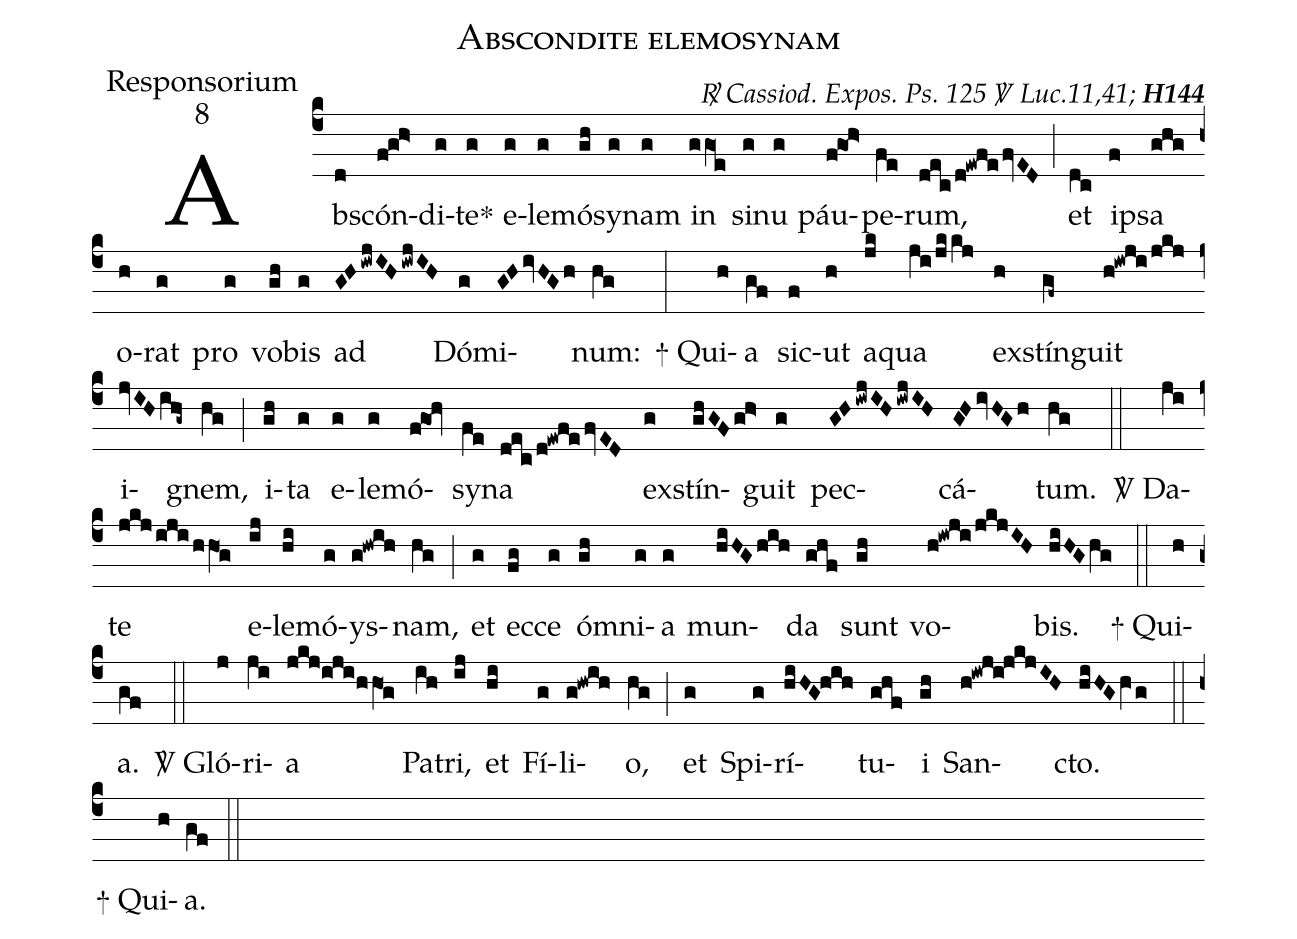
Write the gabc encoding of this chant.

name:Abscondite elemosynam;
office-part:Responsorium;
mode:8;
commentary:{\itshape\mdseries \Rbar\ Cassiod.\ Expos.\ Ps.\ 125 \Vbar\ Luc.11,41;\/} {\bfseries H144};
%%
(c4) Ab(d)scón(f!g!h>)di(g)te<sp>*</sp>(g) e(g)le(g)mó(gh)sy(g)nam(g) in(ggO1e) si(g)nu(g)
 páu(f!go1!h>)pe(fe)rum,(dec/d!ewfefvED)  (;)
et(dc) ip(f)sa(ghg) o(h)rat(g) pro(g) vo(gh)bis(g) ad(GHiwjIHiwjIH) Dó(g)mi(GHivHGh)num:(hg) (:)
<sp>+</sp> Qui(h)a(gf) sic(f)ut(h) a(jk)qua(ji/jk/kj) ex(h)stín(gf~)guit(h!iwji/jkj) i(jvIHihg~)gnem,(hg) (;)
i(gh)ta(g) e(g)le(g)mó(f!go1!hv)sy(fe)na(dec/d!ewfe/fvED) ex(g)stín(ghGFg!h>)guit(g) pec(GHiwjIHiwjIH)cá(GHivHGh)tum.(hg) (::)
<sp>V/</sp> Da(ji)te(jkj/iji/hhO1!g) e(ij)le(hi)mó(g)ys(g!hwih)nam,(hg) (;)
et(g) ec(fg)ce(g) óm(gh)ni(g)a(g) mun(hiHGhih)da(ghf) sunt(gh) vo(h!iwji/jkjIH)bis.(hiHGhg) (::)
<sp>+</sp> Qui(h)a.(gf) (::)
<sp>V/</sp> Gló(j)ri(ji)a(jkj/0iji/0hhO1g) Pa(ih)tri,(ij) et(hi) Fí(g)li(g@hwih)o,(hg) (;)
et(g) Spi(g)rí(hiHG@hih)tu(ghf)i(gh) San(h@iwji@jkjIH)cto.(hiHG/hVg) (::)
<sp>+</sp> Qui(h)a.(gf) (::)
